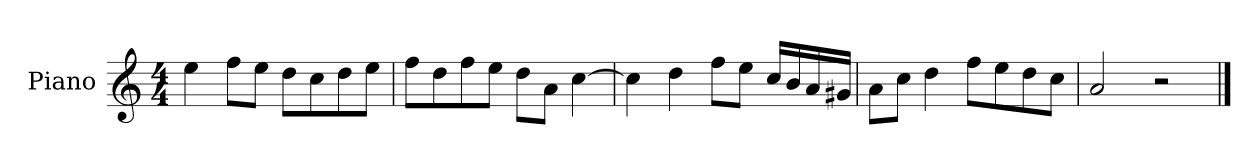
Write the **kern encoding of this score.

**kern
*part1
*staff1
*I"Piano
*I'P-no
*clefG2
*k[]
*M4/4
*MM90
=1
4ee\
8ff\L
8ee\J
8dd\L
8cc\
8dd\
8ee\J
=2
8ff\L
8dd\
8ff\
8ee\J
8dd\L
8a\J
[4cc\
=3
4cc\]
4dd\
8ff\L
8ee\J
16cc/LL
16b/
16a/
16g#X/JJ
=4
8a\L
8cc\J
4dd\
8ff\L
8ee\
8dd\
8cc\J
=5
2a/
2r
==
*-
